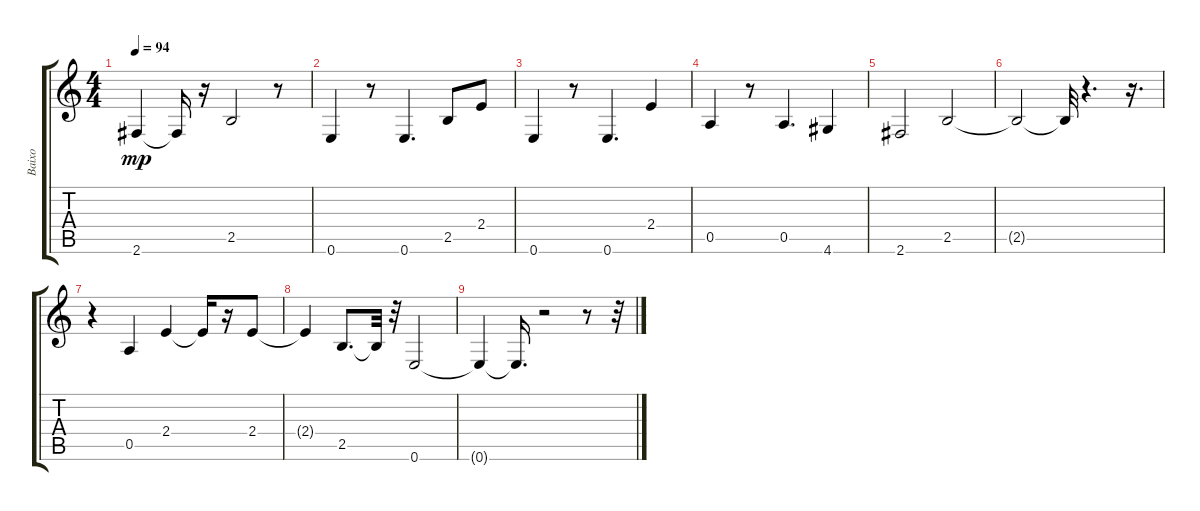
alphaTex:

\track ("Baixo" "Baixo") {instrument electricbassfinger}
\staff {score tabs}
\tuning (E4 B3 G3 D3 A2 E2) {hide}
\ts (4 4)
\tempo 94
\clef g2
\ks c
2.6.4{dy mp} 2.6{t}.16 r.16 2.5.2 r.8 |
0.6.4 r.8 0.6.4{d} 2.5.8 2.4.8 |
0.6.4 r.8 0.6.4{d} 2.4.4 |
0.5.4 r.8 0.5.4{d} 4.6.4 |
2.6.2 2.5.2 |
2.5{t}.2 2.5{t}.32 r.4{d} r.16{d} |
r.4 0.5.4 2.4.4 2.4{t}.16 r.16 2.4.8 |
2.4{t}.4 2.5.8{d} 2.5{t}.32 r.32 0.6.2 |
0.6{t}.4 0.6{t}.16{d} r.2 r.8 r.32
